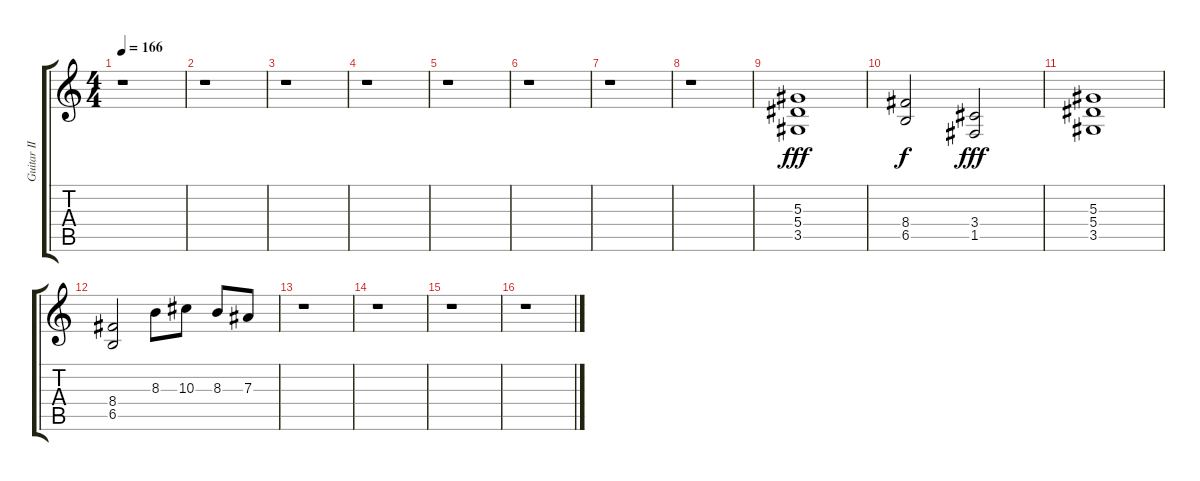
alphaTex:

\track ("Guitar II" "Guitar II") {instrument distortionguitar}
\staff {score tabs}
\tuning (C4 G3 Eb3 Bb2 F2 C2) {hide}
\ts (4 4)
\tempo 166
\clef g2
\ks c
r.1{dy f} |
r.1 |
r.1 |
r.1 |
r.1 |
r.1 |
r.1 |
r.1 |
(5.3 5.4 3.5).1{dy fff} |
(8.4 6.5).2{dy f} (3.4 1.5).2{dy fff} |
(5.3 5.4 3.5).1 |
(8.4 6.5).2 8.3.8 10.3.8 8.3.8 7.3.8 |
r.1 |
r.1 |
r.1 |
r.1
